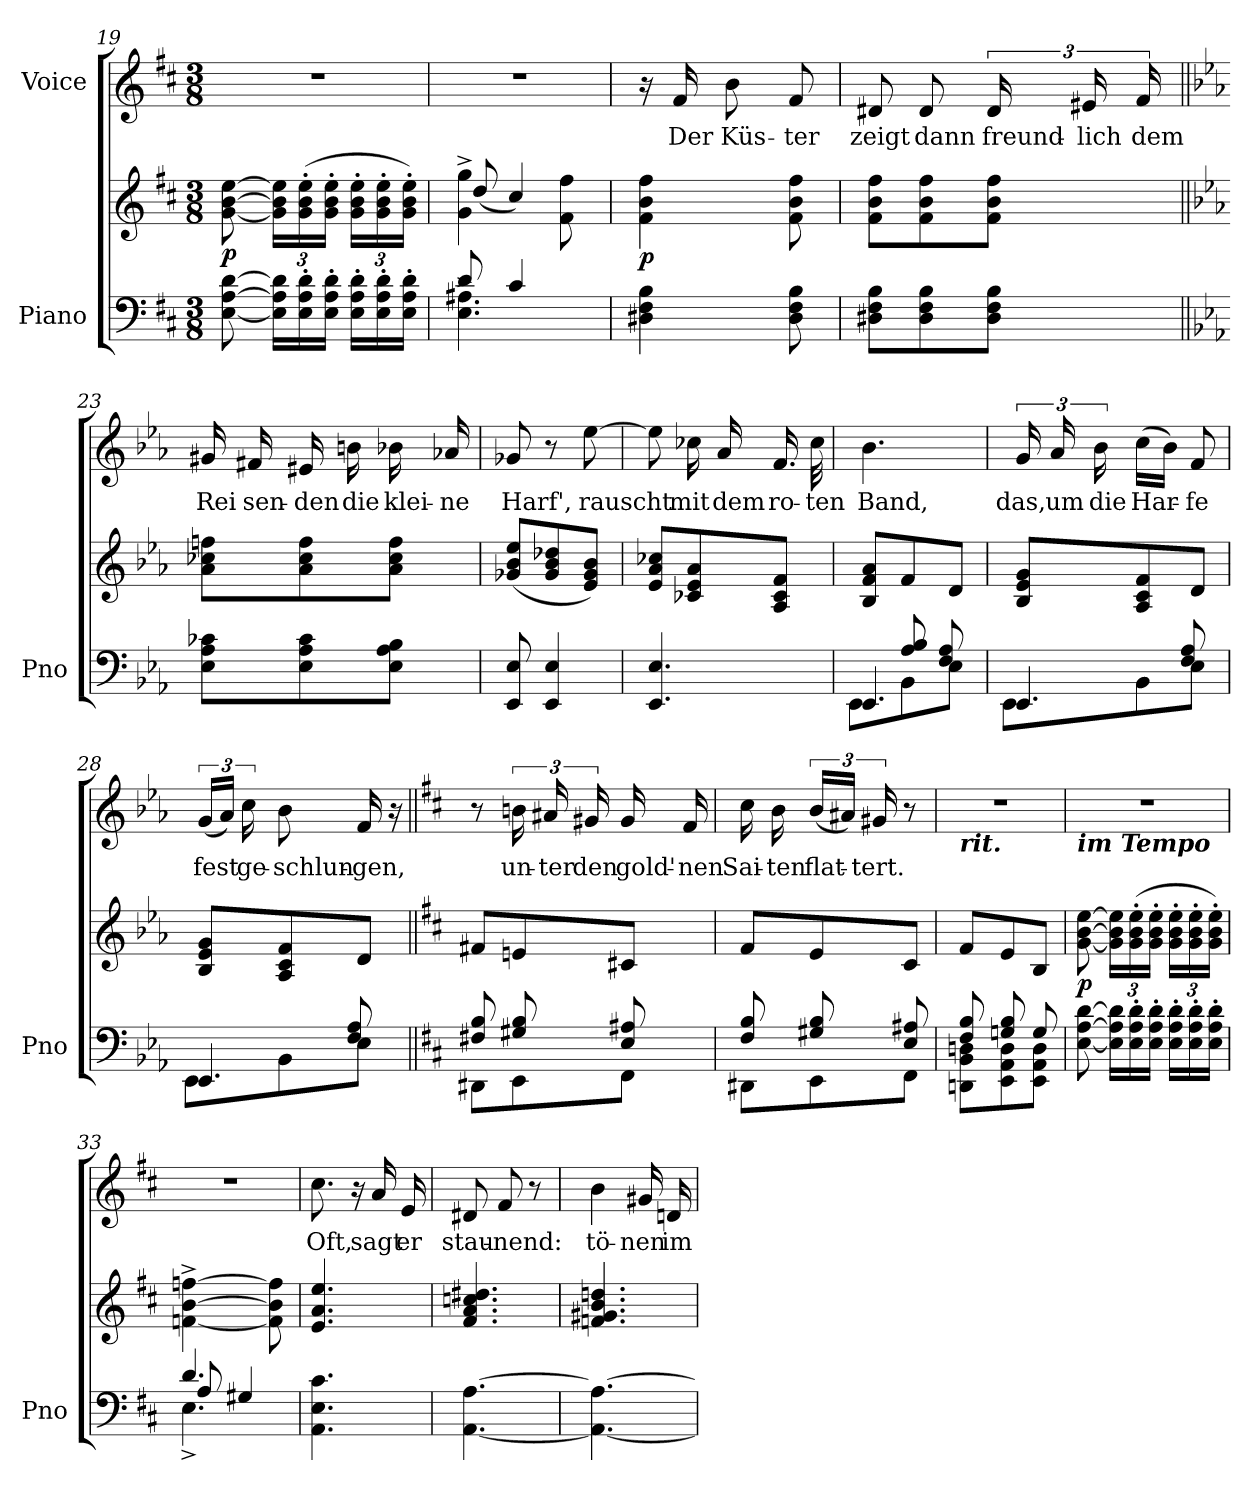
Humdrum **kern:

**kern	**kern	**dynam	**kern	**text
*part2	*part2	*part2	*part1	*part1
*staff3	*staff2	*staff2/3	*staff1	*staff1
*I"Piano	*	*	*I"Voice	*
*I'Pno	*	*	*	*
!!LO:PB:g=z
*clefF4	*clefG2	*	*clefG2	*
*k[f#c#]	*k[f#c#]	*	*k[f#c#]	*
*M3/8	*M3/8	*	*M3/8	*
=19	=19	=19	=19	=19
!	!	!LO:DY:b	!	!
[8E\ [8A\ [8d\	[8g\ [8b\ [8ee\	p	4.r	.
*Xtuplet	*Xbrackettup	*	*	*
24E\] 24A\] 24d\]LL	24g\] 24b\] 24ee\]LL	.	.	.
24E\' 24A\' 24d\'	(>24g\' 24b\' 24ee\'	.	.	.
24E\' 24A\' 24d\'JJ	24g\' 24b\' 24ee\'JJ	.	.	.
24E\' 24A\' 24d\'LL	24g\' 24b\' 24ee\'LL	.	.	.
24E\' 24A\' 24d\'	24g\' 24b\' 24ee\'	.	.	.
24E\' 24A\' 24d\'JJ	24g\' 24b\' 24ee\'JJ)	.	.	.
=20	=20	=20	=20	=20
*^	*^	*	*	*
4.E\^ 4.A#X\^	8d/	4g\^ 4gg\^	(>8dd/	.	4.r	.
.	4c#/	.	4cc#/)	.	.	.
.	.	8f#\ 8ff#\	.	.	.	.
*v	*v	*	*	*	*	*
*	*v	*v	*	*	*
=21	=21	=21	=21	=21
!	!	!LO:DY:b	!	!
4D#X\ 4F#\ 4B\	4f#\ 4b\ 4ff#\	p	16r	.
!	!	!	!	!LO:LY:b
.	.	.	16f#/	Der
!	!	!	!	!LO:LY:b
.	.	.	8b\	Küs-
!	!	!	!	!LO:LY:b
8D#\ 8F#\ 8B\	8f#\ 8b\ 8ff#\	.	8f#/	-ter
=22	=22	=22	=22	=22
!	!	!	!	!LO:LY:b
8D#X\ 8F#\ 8B\L	8f#\ 8b\ 8ff#\L	.	8d#X/	zeigt
!	!	!	!	!LO:LY:b
8D#\ 8F#\ 8B\	8f#\ 8b\ 8ff#\	.	8d#/	dann
!	!	!	!	!LO:LY:b
8D#\ 8F#\ 8B\J	8f#\ 8b\ 8ff#\J	.	24d#/	freund-
!	!	!	!	!LO:LY:b
.	.	.	24e#X/	-lich
!	!	!	!	!LO:LY:b
.	.	.	24f#/	dem
!!LO:LB:g=z
=23||	=23||	=23||	=23||	=23||
*k[b-e-a-]	*k[b-e-a-]	*	*k[b-e-a-]	*
!	!	!	!	!LO:LY:b
8E-\ 8A-\ 8c-X\L	8a-\ 8cc-X\ 8ffn\L	.	16g#X/	Rei
!	!	!	!	!LO:LY:b
.	.	.	16f#X/	-sen-
!	!	!	!	!LO:LY:b
8E-\ 8A-\ 8c-\	8a-\ 8cc-\ 8ff\	.	16e#X/	-den
!	!	!	!	!LO:LY:b
.	.	.	16bn\	die
!	!	!	!	!LO:LY:b
8E-\ 8A-\ 8B-\J	8a-\ 8cc-\ 8ff\J	.	16b-X\	klei-
!	!	!	!	!LO:LY:b
.	.	.	16a-X/	-ne
=24	=24	=24	=24	=24
!	!	!	!	!LO:LY:b
8EE-/ 8E-/	(<8g-X/ 8b-/ 8ee-/L	.	8g-X/	Harf',
4EE-/ 4E-/	8g-/ 8b-/ 8dd-X/	.	8r	.
!	!	!	!	!LO:LY:b
.	8e-/ 8g-/ 8b-/J)	.	[8ee-\	rauscht
=25	=25	=25	=25	=25
4.EE-/ 4.E-/	8e-/ 8a-/ 8cc-X/L	.	8ee-\]	.
!	!	!	!	!LO:LY:b
.	8c-X/ 8e-/ 8a-/	.	16cc-X\	mit
!	!	!	!	!LO:LY:b
.	.	.	16a-/	dem
!	!	!	!	!LO:LY:b
.	8A-/ 8c-/ 8f/J	.	16.f/	ro-
!	!	!	!	!LO:LY:b
.	.	.	32cc-\	-ten
=26	=26	=26	=26	=26
*^	*	*	*	*
!	!LO:N:head=solid	!	!	!	!LO:LY:b
*	*^	*	*	*	*
4.EE-/	8EE-\L	8ryy	8B-/ 8f/ 8a-/L	.	4.b-\	Band,
.	8BB-\	8A-/ 8B-/	8f/	.	.	.
.	8E-\J	8F/ 8A-/	8d/J	.	.	.
!!LO:LB:g=z
=27	=27	=27	=27	=27	=27	=27
!	!LO:N:head=solid	!	!	!	!	!LO:LY:b
4.EE-/	8EE-\L	4ryy	8B-/ 8e-/ 8g/L	.	24g/	das,
!	!	!	!	!	!	!LO:LY:b
.	.	.	.	.	24a-/	um
!	!	!	!	!	!	!LO:LY:b
.	.	.	.	.	24b-\	die
!	!	!	!	!	!	!LO:LY:b
.	8BB-\	.	8A-/ 8c/ 8f/	.	(>16cc\LL	Har-
.	.	.	.	.	16b-\JJ)	.
!	!	!	!	!	!	!LO:LY:b
.	8E-\J	8F/ 8A-/	8d/J	.	8f/	-fe
=28	=28	=28	=28	=28	=28	=28
!	!LO:N:head=solid	!	!	!	!	!LO:LY:b
4.EE-/	8EE-\L	4ryy	8B-/ 8e-/ 8g/L	.	(<24g/LL	fest
.	.	.	.	.	24a-/JJ)	.
!	!	!	!	!	!	!LO:LY:b
.	.	.	.	.	24cc\	ge-
!	!	!	!	!	!	!LO:LY:b
.	8BB-\	.	8A-/ 8c/ 8f/	.	8b-\	-schlun-
!	!	!	!	!	!	!LO:LY:b
.	8E-\J	8F/ 8A-/	8d/J	.	16f/	-gen,
.	.	.	.	.	16r	.
=29||	=29||	=29||	=29||	=29||	=29||	=29||
*k[f#c#]	*	*	*k[f#c#]	*	*k[f#c#]	*
8DD#X\L	8F#X/ 8B/	8ryy	8f#X/L	.	8r	.
!	!	!	!	!	!	!LO:LY:b
8EE\	4ryy	8G#X/ 8B/	8en/	.	24bn\	un-
!	!	!	!	!	!	!LO:LY:b
.	.	.	.	.	24a#X/	-ter
!	!	!	!	!	!	!LO:LY:b
.	.	.	.	.	24g#X/	den
!	!	!	!	!	!	!LO:LY:b
8FF#\J	.	8E/ 8A#X/	8c#X/J	.	16g#/	gold'-
!	!	!	!	!	!	!LO:LY:b
.	.	.	.	.	16f#/	-nen
=30	=30	=30	=30	=30	=30	=30
!	!	!	!	!	!	!LO:LY:b
8DD#X\L	8F#/ 8B/	8ryy	8f#/L	.	16cc#\	Sai-
!	!	!	!	!	!	!LO:LY:b
.	.	.	.	.	16b\	-ten
!	!	!	!	!	!	!LO:LY:b
8EE\	4ryy	8G#X/ 8B/	8e/	.	(<24b/LL	flat-
.	.	.	.	.	24a#X/JJ)	.
!	!	!	!	!	!	!LO:LY:b
.	.	.	.	.	24g#X/	-tert.
8FF#\J	.	8E/ 8A#X/	8c#/J	.	8r	.
!!LO:LB:g=z
=31	=31	=31	=31	=31	=31	=31
!	!	!	!	!	!LO:TX:b:Bi:t=rit.	!
8DDn\ 8BB\ 8Dn\L	8F#/ 8B/	8ryy	8f#/L	.	4.r	.
8EE\ 8AA\ 8D\	4ryy	8Gn/ 8B/	8e/	.	.	.
8EE\ 8AA\ 8D\J	.	8G/	8B/J	.	.	.
=32	=32	=32	=32	=32	=32	=32
!	!	!	!	!	!LO:TX:b:Bi:t=im Tempo	!
!	!	!	!	!LO:DY:b	!	!
*v	*v	*v	*	*	*	*
[8E\ [8A\ [8d\	[8g\ [8b\ [8ee\	p	4.r	.
24E\] 24A\] 24d\]LL	24g\] 24b\] 24ee\]LL	.	.	.
24E\' 24A\' 24d\'	(>24g\' 24b\' 24ee\'	.	.	.
24E\' 24A\' 24d\'JJ	24g\' 24b\' 24ee\'JJ	.	.	.
24E\' 24A\' 24d\'LL	24g\' 24b\' 24ee\'LL	.	.	.
24E\' 24A\' 24d\'	24g\' 24b\' 24ee\'	.	.	.
24E\' 24A\' 24d\'JJ	24g\' 24b\' 24ee\'JJ)	.	.	.
=33	=33	=33	=33	=33
*^	*	*	*	*
*	*^	*	*	*	*
4.d/	4.E^\	8A/	[4fn\^ [4b\^ [4ffn\^	.	4.r	.
.	.	4G#X/	.	.	.	.
.	.	.	8f\] 8b\] 8ff\]	.	.	.
*v	*v	*v	*	*	*	*
=34	=34	=34	=34	=34
!	!	!	!	!LO:LY:b
4.AA\ 4.E\ 4.c#\	4.e/ 4.a/ 4.ee/	.	8.cc#\	Oft,
.	.	.	16r	.
!	!	!	!	!LO:LY:b
.	.	.	16a/	sagt
!	!	!	!	!LO:LY:b
.	.	.	16e/	er
!!LO:PB:g=z
=35	=35	=35	=35	=35
!	!	!	!	!LO:LY:b
[4.AA\ [4.A\	4.f#/ 4.a/ 4.ccn/ 4.dd#X/	.	8d#X/	stau-
!	!	!	!	!LO:LY:b
.	.	.	8f#/	-nend:
.	.	.	8r	.
=36	=36	=36	=36	=36
!	!	!	!	!LO:LY:b
4.AA\_ 4.A\_	4.fn/ 4.g#X/ 4.b/ 4.ddn/	.	4b\	tö-
!	!	!	!	!LO:LY:b
.	.	.	16g#X/	-nen
!	!	!	!	!LO:LY:b
.	.	.	16dn/	im
=	=	=	=	=
*-	*-	*-	*-	*-
